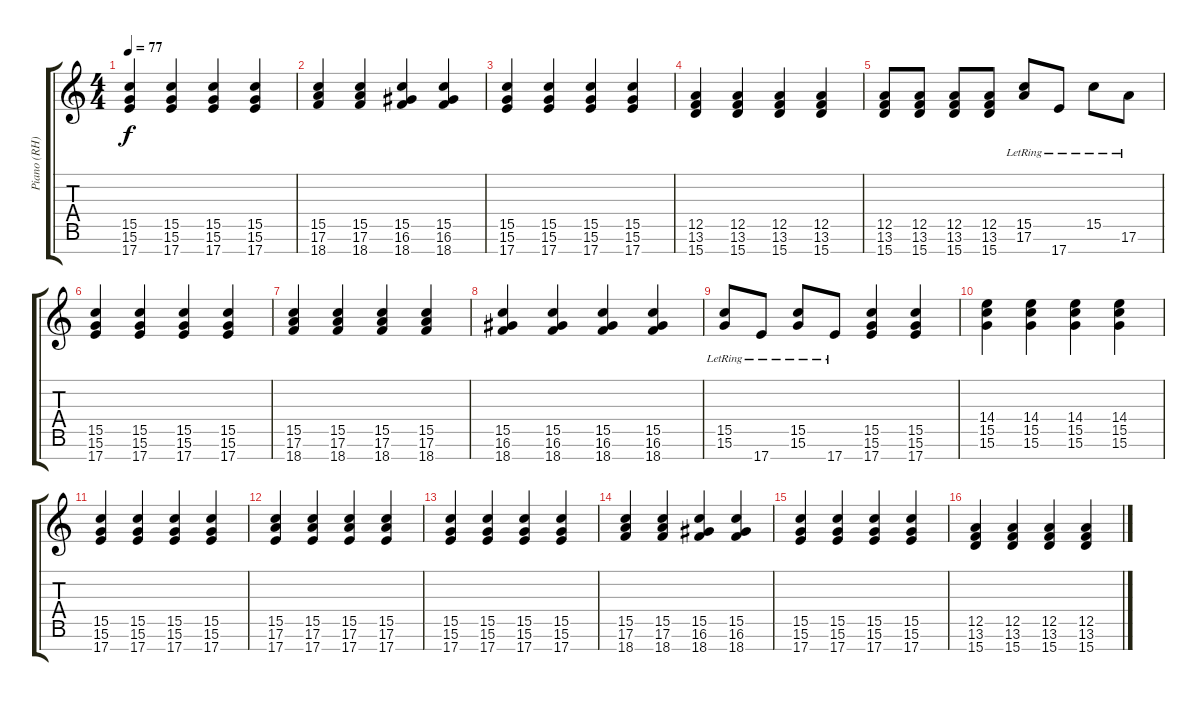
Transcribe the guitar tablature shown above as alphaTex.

\track ("Piano (RH)" "Piano (RH)") {instrument brightacousticpiano}
\staff {score tabs}
\tuning (E5 B4 G4 D4 A3 E3 B2) {hide}
\ts (4 4)
\tempo 77
\clef g2
\ks c
(15.5 15.6 17.7).4{dy f} (15.5 15.6 17.7).4 (15.5 15.6 17.7).4 (15.5 15.6 17.7).4 |
(15.5 17.6 18.7).4 (15.5 17.6 18.7).4 (15.5 16.6 18.7).4 (15.5 16.6 18.7).4 |
(15.5 15.6 17.7).4 (15.5 15.6 17.7).4 (15.5 15.6 17.7).4 (15.5 15.6 17.7).4 |
(12.5 13.6 15.7).4 (12.5 13.6 15.7).4 (12.5 13.6 15.7).4 (12.5 13.6 15.7).4 |
(12.5 13.6 15.7).8 (12.5 13.6 15.7).8 (12.5 13.6 15.7).8 (12.5 13.6 15.7).8 (15.5{lr} 17.6{lr}).8 17.7{lr}.8 15.5{lr}.8 17.6{lr}.8 |
(15.5 15.6 17.7).4 (15.5 15.6 17.7).4 (15.5 15.6 17.7).4 (15.5 15.6 17.7).4 |
(15.5 17.6 18.7).4 (15.5 17.6 18.7).4 (15.5 17.6 18.7).4 (15.5 17.6 18.7).4 |
(15.5 16.6 18.7).4 (15.5 16.6 18.7).4 (15.5 16.6 18.7).4 (15.5 16.6 18.7).4 |
(15.5{lr} 15.6{lr}).8 17.7{lr}.8 (15.5{lr} 15.6{lr}).8 17.7{lr}.8 (15.5 15.6 17.7).4 (15.5 15.6 17.7).4 |
(14.4 15.5 15.6).4 (14.4 15.5 15.6).4 (14.4 15.5 15.6).4 (14.4 15.5 15.6).4 |
(15.5 15.6 17.7).4 (15.5 15.6 17.7).4 (15.5 15.6 17.7).4 (15.5 15.6 17.7).4 |
(15.5 17.6 17.7).4 (15.5 17.6 17.7).4 (15.5 17.6 17.7).4 (15.5 17.6 17.7).4 |
(15.5 15.6 17.7).4 (15.5 15.6 17.7).4 (15.5 15.6 17.7).4 (15.5 15.6 17.7).4 |
(15.5 17.6 18.7).4 (15.5 17.6 18.7).4 (15.5 16.6 18.7).4 (15.5 16.6 18.7).4 |
(15.5 15.6 17.7).4 (15.5 15.6 17.7).4 (15.5 15.6 17.7).4 (15.5 15.6 17.7).4 |
(12.5 13.6 15.7).4 (12.5 13.6 15.7).4 (12.5 13.6 15.7).4 (12.5 13.6 15.7).4
